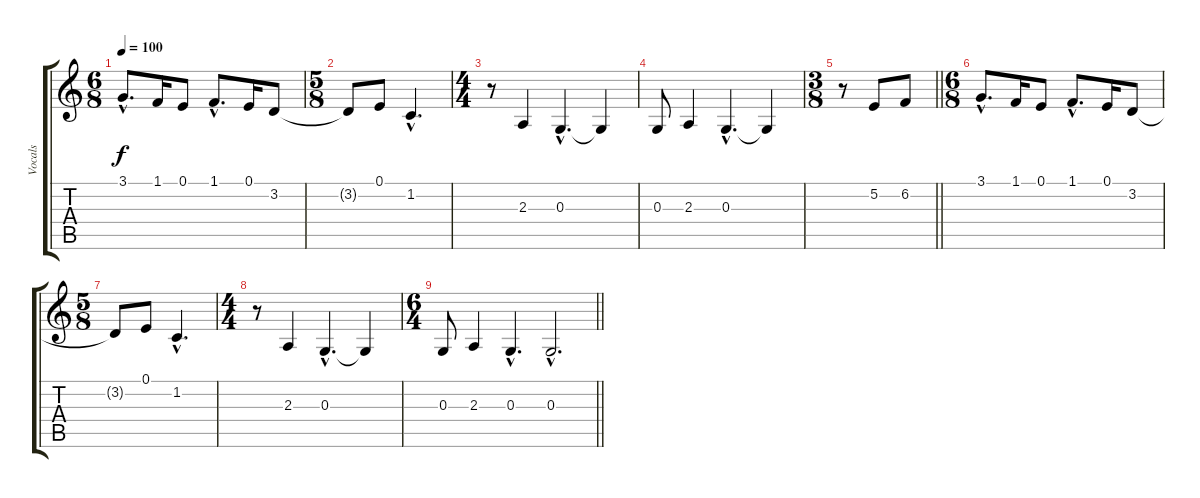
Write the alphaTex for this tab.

\track ("Vocals" "Vocals") {instrument acousticgrandpiano}
\staff {score tabs}
\tuning (E4 B3 G3 D3 A2 E2) {hide}
\ts (6 8)
\tempo 100
\clef g2
\ks c
3.1{hac}.8{d dy f} 1.1.16 0.1.8 1.1{hac}.8{d} 0.1.16 3.2.8 |
\ts (5 8)
3.2{t}.8 0.1.8 1.2{hac}.4{d} |
\ts (4 4)
r.8 2.3.4 0.3{hac}.4{d} 0.3{t}.4 |
0.3.8 2.3.4 0.3{hac}.4{d} 0.3{t}.4 |
\ts (3 8)
\barLineRight lightlight
r.8 5.2.8 6.2.8 |
\ts (6 8)
3.1{hac}.8{d} 1.1.16 0.1.8 1.1{hac}.8{d} 0.1.16 3.2.8 |
\ts (5 8)
3.2{t}.8 0.1.8 1.2{hac}.4{d} |
\ts (4 4)
r.8 2.3.4 0.3{hac}.4{d} 0.3{t}.4 |
\ts (6 4)
\barLineRight lightlight
0.3.8 2.3.4 0.3{hac}.4{d} 0.3{hac}.2{d}
